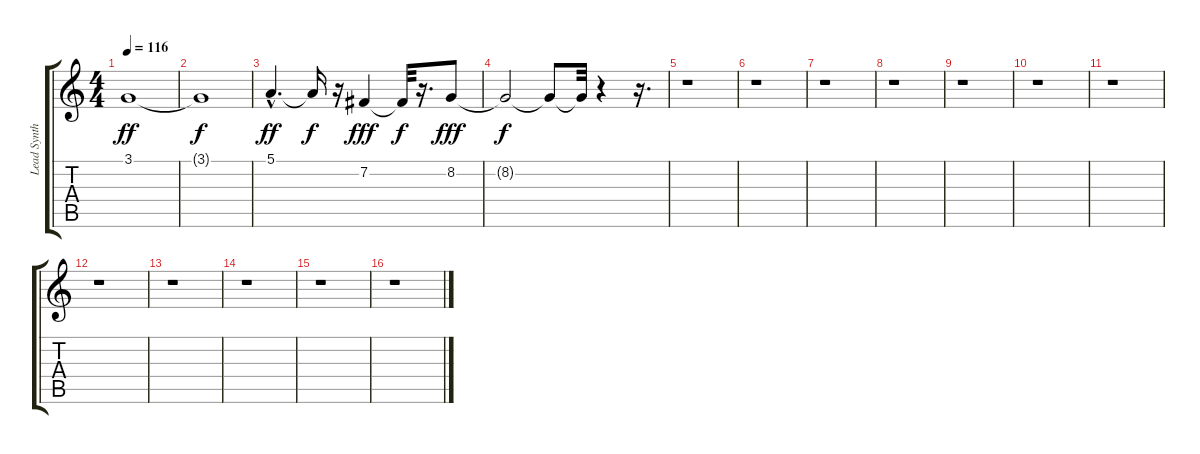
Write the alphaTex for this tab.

\track ("Lead Synth" "Lead Synth") {instrument lead1square}
\staff {score tabs}
\tuning (E4 B3 G3 D3 A2 E2) {hide}
\ts (4 4)
\tempo 116
\clef g2
\ks c
3.1.1{dy ff instrument lead1square} |
3.1{t}.1{dy f} |
5.1{hac}.4{d dy ff} 5.1{t}.16{dy f} r.16 7.2.4{dy fff} 7.2{t}.32{dy f} r.16{d} 8.2.8{dy fff} |
8.2{t}.2{dy f} 8.2{t}.8 8.2{t}.32 r.4 r.16{d} |
r.1 |
r.1 |
r.1 |
r.1 |
r.1 |
r.1 |
r.1 |
r.1 |
r.1 |
r.1 |
r.1 |
r.1
